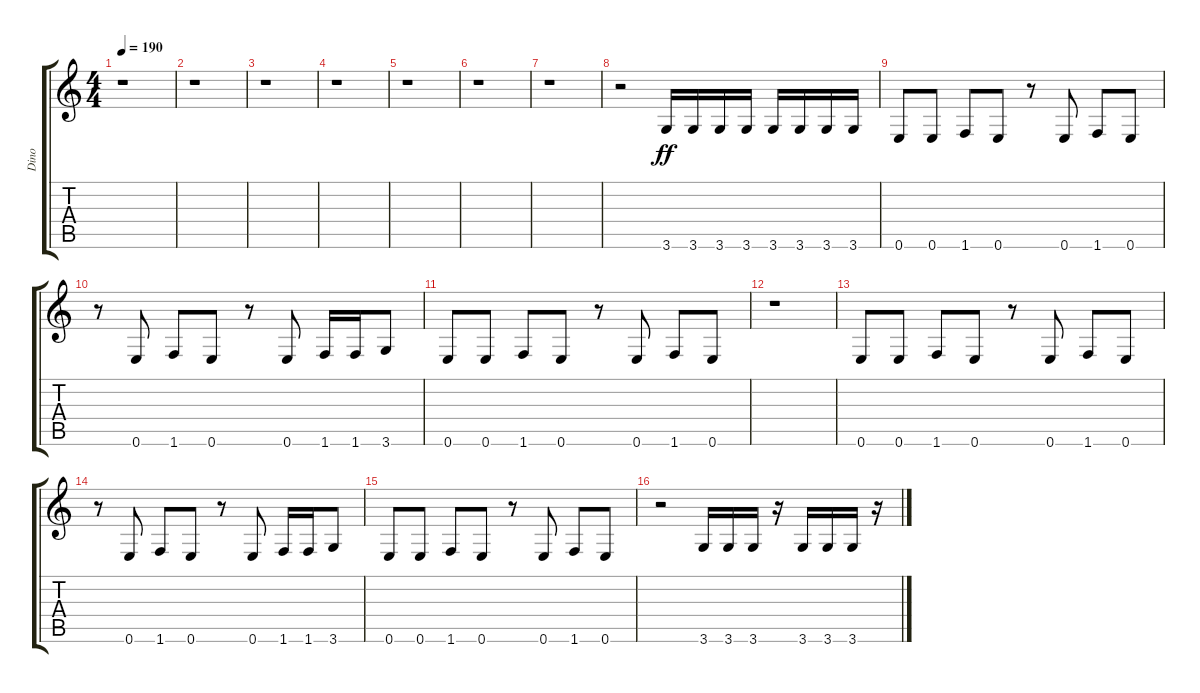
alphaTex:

\track ("Dino" "Dino") {instrument overdrivenguitar}
\staff {score tabs}
\tuning (E4 B3 G3 D3 A2 E2) {hide}
\ts (4 4)
\tempo 190
\clef g2
\ks c
r.1{dy ff instrument overdrivenguitar} |
r.1 |
r.1 |
r.1 |
r.1 |
r.1 |
r.1 |
r.2 3.6.16 3.6.16 3.6.16 3.6.16 3.6.16 3.6.16 3.6.16 3.6.16 |
0.6.8 0.6.8 1.6.8 0.6.8 r.8 0.6.8 1.6.8 0.6.8 |
r.8 0.6.8 1.6.8 0.6.8 r.8 0.6.8 1.6.16 1.6.16 3.6.8 |
0.6.8 0.6.8 1.6.8 0.6.8 r.8 0.6.8 1.6.8 0.6.8 |
r.1 |
0.6.8 0.6.8 1.6.8 0.6.8 r.8 0.6.8 1.6.8 0.6.8 |
r.8 0.6.8 1.6.8 0.6.8 r.8 0.6.8 1.6.16 1.6.16 3.6.8 |
0.6.8 0.6.8 1.6.8 0.6.8 r.8 0.6.8 1.6.8 0.6.8 |
r.2 3.6.16 3.6.16 3.6.16 r.16 3.6.16 3.6.16 3.6.16 r.16
